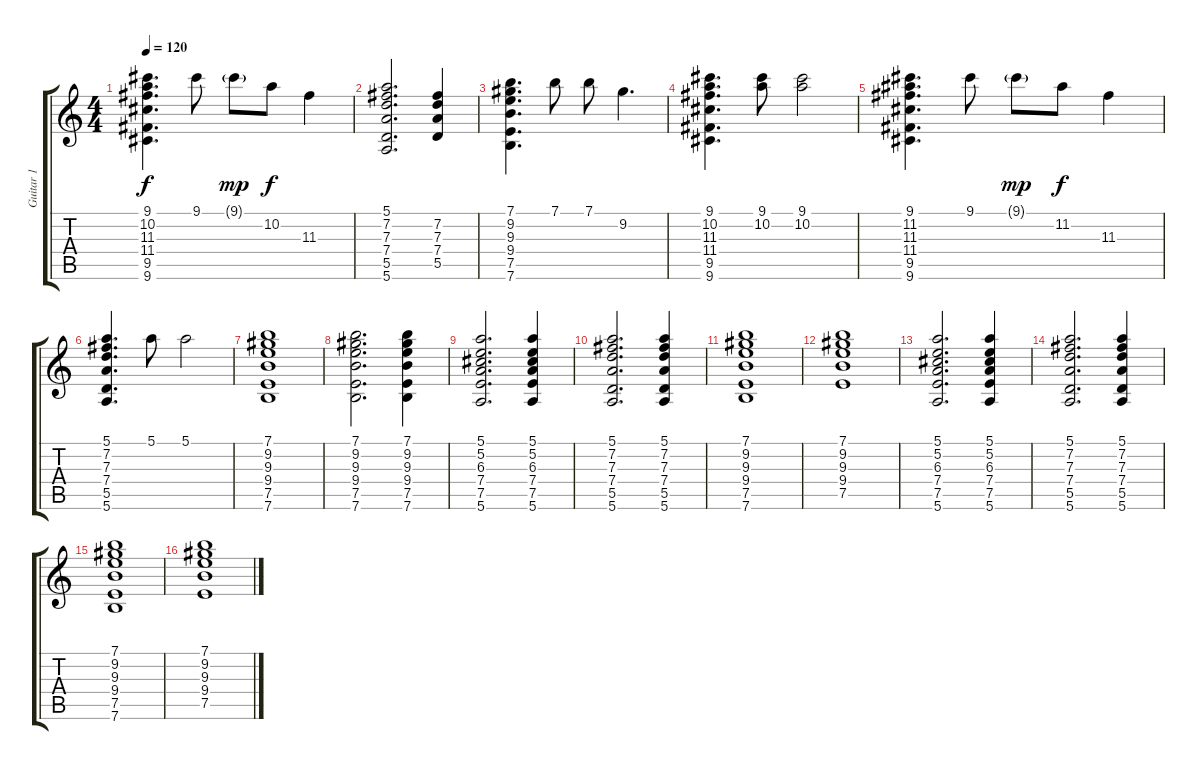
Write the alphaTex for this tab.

\track ("Guitar 1" "Guitar 1") {instrument electricguitarjazz}
\staff {score tabs}
\tuning (E4 B3 G3 D3 A2 E2) {hide}
\ts (4 4)
\tempo 120
\clef g2
\ks c
(9.1 10.2 11.3 11.4 9.5 9.6).4{d dy f} 9.1.8 9.1{g}.8{dy mp} 10.2.8{dy f} 11.3.4 |
(5.1 7.2 7.3 7.4 5.5 5.6).2{d} (7.2 7.3 7.4 5.5).4 |
(7.1 9.2 9.3 9.4 7.5 7.6).4{d} 7.1.8 7.1.8 9.2.4{d} |
(9.1 10.2 11.3 11.4 9.5 9.6).4{d} (9.1 10.2).8 (9.1 10.2).2 |
(9.1 11.2 11.3 11.4 9.5 9.6).4{d} 9.1.8 9.1{g}.8{dy mp} 11.2.8{dy f} 11.3.4 |
(5.1 7.2 7.3 7.4 5.5 5.6).4{d} 5.1.8 5.1.2 |
(7.1 9.2 9.3 9.4 7.5 7.6).1 |
(7.1 9.2 9.3 9.4 7.5 7.6).2{d} (7.1 9.2 9.3 9.4 7.5 7.6).4 |
(5.1 5.2 6.3 7.4 7.5 5.6).2{d} (5.1 5.2 6.3 7.4 7.5 5.6).4 |
(5.1 7.2 7.3 7.4 5.5 5.6).2{d} (5.1 7.2 7.3 7.4 5.5 5.6).4 |
(7.1 9.2 9.3 9.4 7.5 7.6).1 |
(7.1 9.2 9.3 9.4 7.5).1 |
(5.1 5.2 6.3 7.4 7.5 5.6).2{d} (5.1 5.2 6.3 7.4 7.5 5.6).4 |
(5.1 7.2 7.3 7.4 5.5 5.6).2{d} (5.1 7.2 7.3 7.4 5.5 5.6).4 |
(7.1 9.2 9.3 9.4 7.5 7.6).1 |
(7.1 9.2 9.3 9.4 7.5).1
